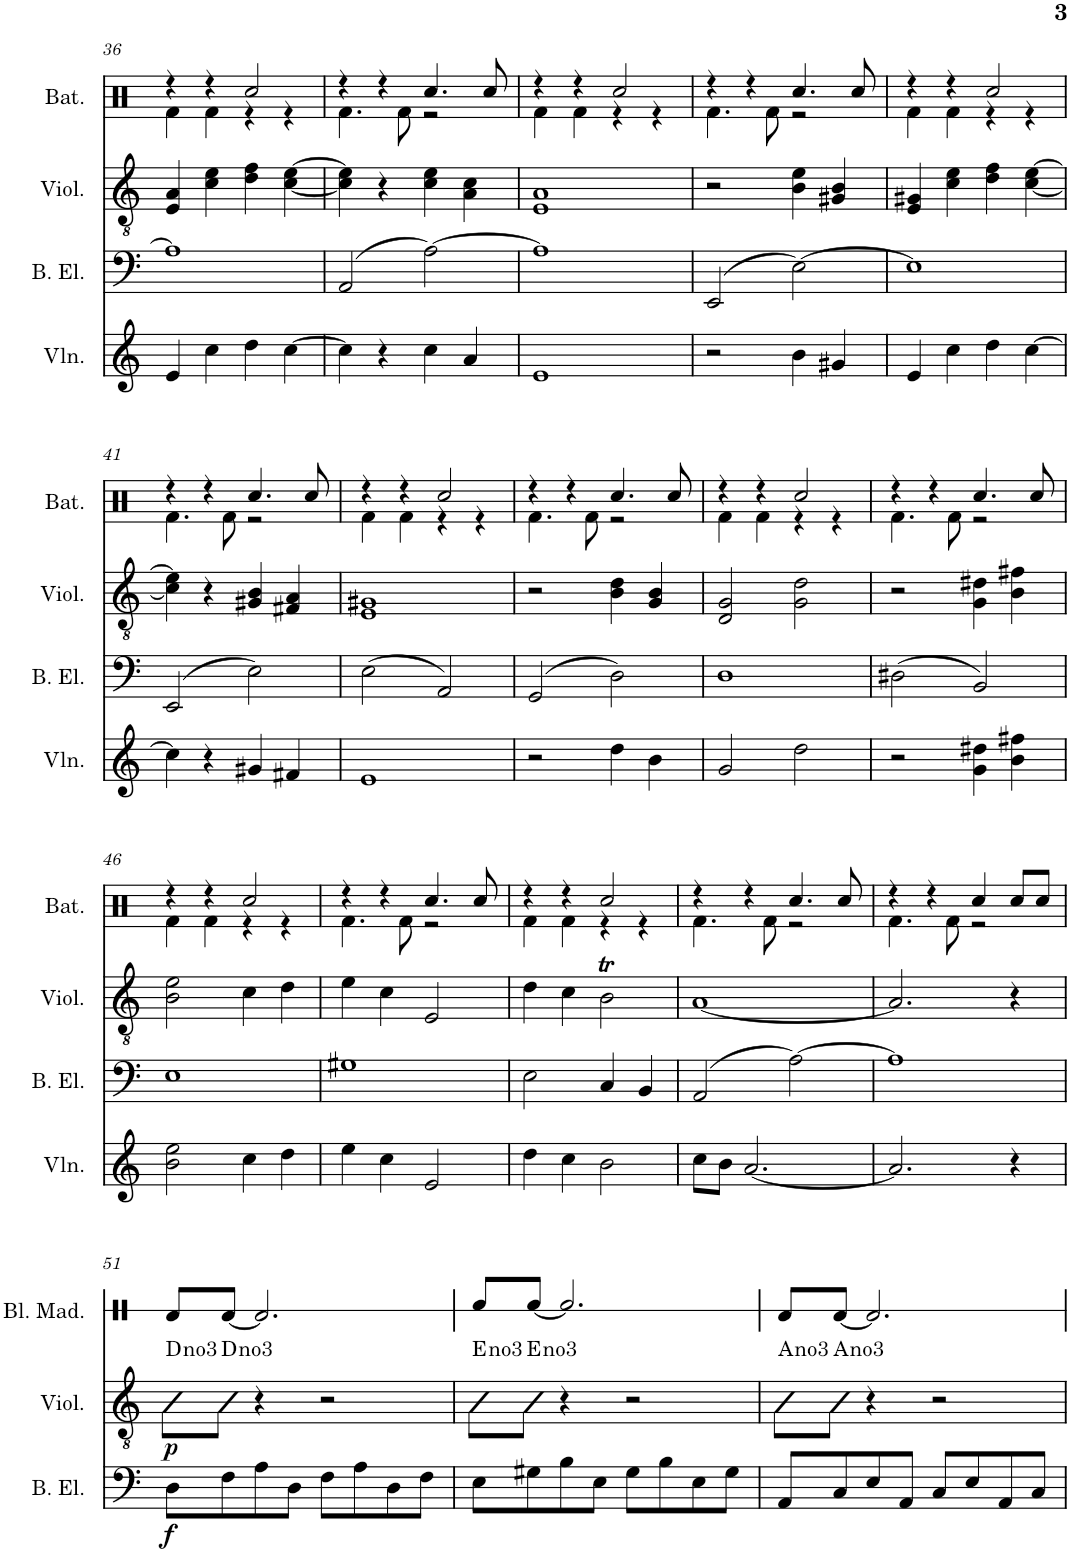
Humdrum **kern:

**kern	**kern	**dynam	**kern	**dynam	**harte	**kern
*part4	*part3	*part3	*part2	*part2	*part2	*part1
*staff4	*staff3	*staff3	*staff2	*staff2	*	*staff1
*I"Violino	*I"Baixo elétrico	*	*I"Violão	*	*	*I"Bateria
*I'Vln.	*I'B. El.	*	*I'Viol.	*	*	*I'Bat.
!!LO:PB:g=z
*clefG2	*clefF4	*	*clefGv2	*	*	*clefX
*	*Trd7c12	*	*	*	*	*
*k[]	*k[]	*	*k[]	*	*	*k[]
*M4/4	*M4/4	*	*M4/4	*	*	*M4/4
=36	=36	=36	=36	=36	=36	=36
*	*	*	*	*	*	*^
4e/	1A]	.	4E/ 4A/	.	.	4r	4Rf\
4cc\	.	.	4c\ 4e\	.	.	4r	4Rf\
4dd\	.	.	4d\ 4f\	.	.	2Rcc/	4r
[4cc\	.	.	[4c\ [4e\	.	.	.	4r
=37	=37	=37	=37	=37	=37	=37	=37
4cc\]	(2AA/	.	4c\] 4e\]	.	.	4r	4.Rf\
4r	.	.	4r	.	.	4r	.
.	.	.	.	.	.	.	8Rf\
4cc\	[2A\)	.	4c\ 4e\	.	.	4.Rcc/	2r
4a/	.	.	4A\ 4c\	.	.	.	.
.	.	.	.	.	.	8Rcc/	.
=38	=38	=38	=38	=38	=38	=38	=38
1e	1A]	.	1E 1A	.	.	4r	4Rf\
.	.	.	.	.	.	4r	4Rf\
.	.	.	.	.	.	2Rcc/	4r
.	.	.	.	.	.	.	4r
=39	=39	=39	=39	=39	=39	=39	=39
2r	(2EE/	.	2r	.	.	4r	4.Rf\
.	.	.	.	.	.	4r	.
.	.	.	.	.	.	.	8Rf\
4b\	[2E\)	.	4B\ 4e\	.	.	4.Rcc/	2r
4g#X/	.	.	4G#X/ 4B/	.	.	.	.
.	.	.	.	.	.	8Rcc/	.
=40	=40	=40	=40	=40	=40	=40	=40
4e/	1E]	.	4E/ 4G#X/	.	.	4r	4Rf\
4cc\	.	.	4c\ 4e\	.	.	4r	4Rf\
4dd\	.	.	4d\ 4f\	.	.	2Rcc/	4r
[4cc\	.	.	[4c\ [4e\	.	.	.	4r
!!LO:LB:g=z	!!
=41	=41	=41	=41	=41	=41	=41	=41
4cc\]	(2EE/	.	4c\] 4e\]	.	.	4r	4.Rf\
4r	.	.	4r	.	.	4r	.
.	.	.	.	.	.	.	8Rf\
4g#X/	2E\)	.	4G#X/ 4B/	.	.	4.Rcc/	2r
4f#X/	.	.	4F#X/ 4A/	.	.	.	.
.	.	.	.	.	.	8Rcc/	.
=42	=42	=42	=42	=42	=42	=42	=42
1e	(2E\	.	1E 1G#X	.	.	4r	4Rf\
.	.	.	.	.	.	4r	4Rf\
.	2AA/)	.	.	.	.	2Rcc/	4r
.	.	.	.	.	.	.	4r
=43	=43	=43	=43	=43	=43	=43	=43
2r	(2GG/	.	2r	.	.	4r	4.Rf\
.	.	.	.	.	.	4r	.
.	.	.	.	.	.	.	8Rf\
4dd\	2D\)	.	4B\ 4d\	.	.	4.Rcc/	2r
4b\	.	.	4G/ 4B/	.	.	.	.
.	.	.	.	.	.	8Rcc/	.
=44	=44	=44	=44	=44	=44	=44	=44
2g/	1D	.	2D/ 2G/	.	.	4r	4Rf\
.	.	.	.	.	.	4r	4Rf\
2dd\	.	.	2G\ 2d\	.	.	2Rcc/	4r
.	.	.	.	.	.	.	4r
=45	=45	=45	=45	=45	=45	=45	=45
2r	(2D#X\	.	2r	.	.	4r	4.Rf\
.	.	.	.	.	.	4r	.
.	.	.	.	.	.	.	8Rf\
4g\ 4dd#X\	2BB/)	.	4G\ 4d#X\	.	.	4.Rcc/	2r
4b\ 4ff#X\	.	.	4B\ 4f#X\	.	.	.	.
.	.	.	.	.	.	8Rcc/	.
!!LO:LB:g=z	!!
=46	=46	=46	=46	=46	=46	=46	=46
2b\ 2ee\	1E	.	2B\ 2e\	.	.	4r	4Rf\
.	.	.	.	.	.	4r	4Rf\
4cc\	.	.	4c\	.	.	2Rcc/	4r
4dd\	.	.	4d\	.	.	.	4r
=47	=47	=47	=47	=47	=47	=47	=47
4ee\	1G#X	.	4e\	.	.	4r	4.Rf\
4cc\	.	.	4c\	.	.	4r	.
.	.	.	.	.	.	.	8Rf\
2e/	.	.	2E/	.	.	4.Rcc/	2r
.	.	.	.	.	.	8Rcc/	.
=48	=48	=48	=48	=48	=48	=48	=48
4dd\	2E\	.	4d\	.	.	4r	4Rf\
4cc\	.	.	4c\	.	.	4r	4Rf\
2b\	4C/	.	2Bt\	.	.	2Rcc/	4r
.	4BB/	.	.	.	.	.	4r
=49	=49	=49	=49	=49	=49	=49	=49
8cc\L	(2AA/	.	[1A	.	.	4r	4.Rf\
8b\J	.	.	.	.	.	.	.
[2.a/	.	.	.	.	.	4r	.
.	.	.	.	.	.	.	8Rf\
.	[2A\)	.	.	.	.	4.Rcc/	2r
.	.	.	.	.	.	8Rcc/	.
=50	=50	=50	=50	=50	=50	=50	=50
2.a/]	1A]	.	2.A/]	.	.	4r	4.Rf\
.	.	.	.	.	.	4r	.
.	.	.	.	.	.	.	8Rf\
.	.	.	.	.	.	4Rcc/	2r
4r	.	.	4r	.	.	8Rcc/L	.
.	.	.	.	.	.	8Rcc/J	.
*	*	*	*	*	*	*v	*v
!!LO:LB:g=z
=51	=51	=51	=51	=51	=51	=51
!	!	!LO:DY:b	!	!LO:DY:b	!	!
1r	8D\L	f	8D\L	p	D:maj(*3)	1r
.	8F\	.	8D\J	.	D:maj(*3)	.
.	8A\	.	4r	.	.	.
.	8D\J	.	.	.	.	.
.	8F\L	.	2r	.	.	.
.	8A\	.	.	.	.	.
.	8D\	.	.	.	.	.
.	8F\J	.	.	.	.	.
=52	=52	=52	=52	=52	=52	=52
1r	8E\L	.	8D\L	.	E:maj(*3)	1r
.	8G#X\	.	8D\J	.	E:maj(*3)	.
.	8B\	.	4r	.	.	.
.	8E\J	.	.	.	.	.
.	8G#\L	.	2r	.	.	.
.	8B\	.	.	.	.	.
.	8E\	.	.	.	.	.
.	8G#\J	.	.	.	.	.
=53	=53	=53	=53	=53	=53	=53
1r	8AA/L	.	8D\L	.	A:maj(*3)	1r
.	8C/	.	8D\J	.	A:maj(*3)	.
.	8E/	.	4r	.	.	.
.	8AA/J	.	.	.	.	.
.	8C/L	.	2r	.	.	.
.	8E/	.	.	.	.	.
.	8AA/	.	.	.	.	.
.	8C/J	.	.	.	.	.
=	=	=	=	=	=	=
*-	*-	*-	*-	*-	*-	*-
